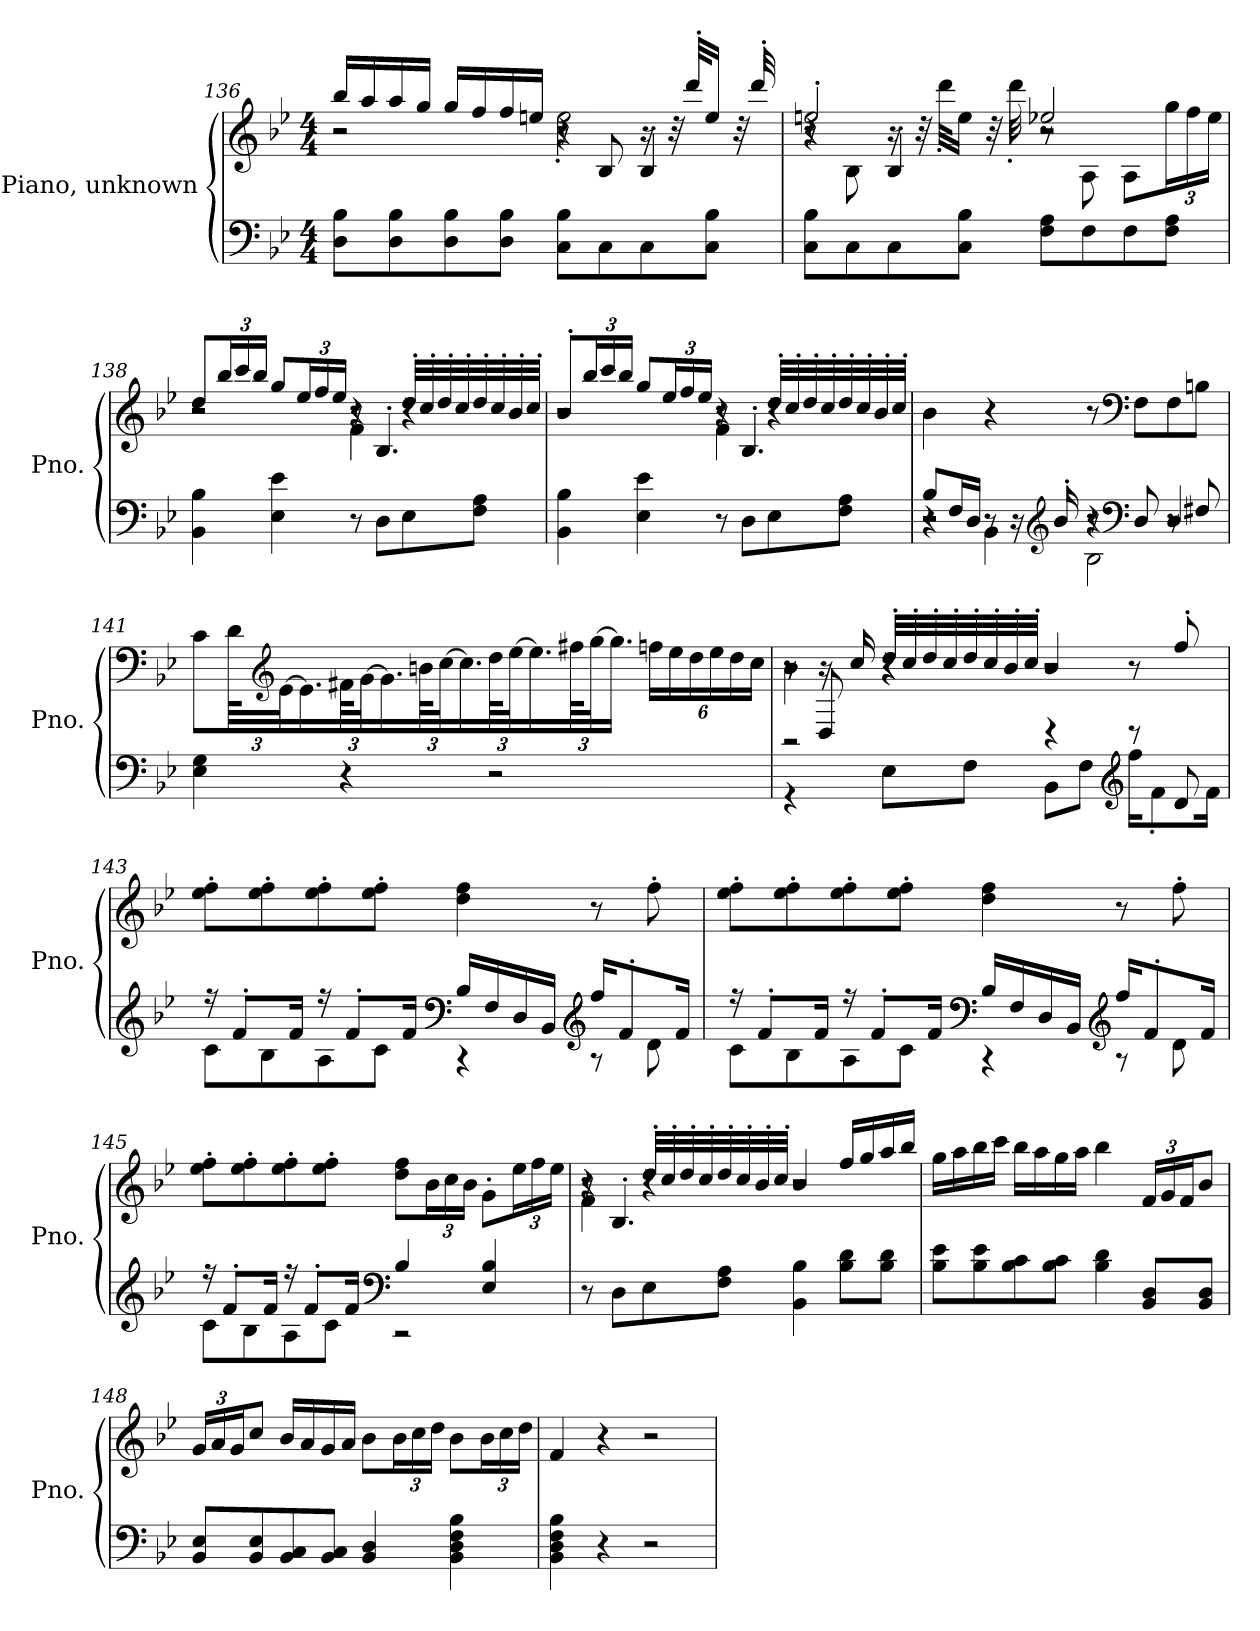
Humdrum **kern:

**kern	**kern
*part1	*part1
*staff2	*staff1
*I"Piano, unknown	*
*I'Pno.	*
!!LO:LB:g=z
*clefF4	*clefG2
*k[b-e-]	*k[b-e-]
*M4/4	*M4/4
=136	=136
*	*^
*	*	*^
8D\ 8B-\L	16bb-/LL	2r	2r
.	16aa/	.	.
8D\ 8B-\	16aa/	.	.
.	16gg/JJ	.	.
8D\ 8B-\	16gg/LL	.	.
.	16ff/	.	.
8D\ 8B-\J	16ff/	.	.
.	16een/JJ	.	.
8C\ 8B-\L	8r	2ee'\	4r
8C\	8B-/	.	.
8C\	16r	.	4B-'/
.	32r	.	.
.	32ddd'/KLL	.	.
8C\ 8B-\J	16ee/JJ	.	.
.	32r	.	.
.	32ddd'/	.	.
=137	=137	=137	=137
8C\ 8B-\L	2een'/	8r	4r
8C\	.	8B-\	.
8C\	.	16r	4B-'/
.	.	32r	.
.	.	32ddd'\KLL	.
8C\ 8B-\J	.	16ee\JJ	.
.	.	32r	.
.	.	32ddd'\	.
8F\ 8A\L	2ee-X/	8r	2r
8F\	.	8A\	.
8F\	.	8A\L	.
*	*	*Xbrackettup	*
8F\ 8A\J	.	24gg\L	.
.	.	24ff\	.
.	.	24ee-\JJ	.
!!LO:LB:g=z	!!	!!
=138	=138	=138	=138
4BB-\ 4B-\	8dd/L	2r	2r
.	24bb-/L	.	.
.	24ccc/	.	.
.	24bb-/JJ	.	.
4E-\ 4e-\	8gg/L	.	.
.	24ee-/L	.	.
.	24ff/	.	.
.	24ee-/JJ	.	.
8r	4r	4f\	8r
8D\L	.	.	4.B-'/
8E-\	32dd'/LLL	4r	.
.	32cc'/	.	.
.	32dd'/	.	.
.	32cc'/	.	.
8F\ 8A\J	32dd'/	.	.
.	32cc'/	.	.
.	32b-'/	.	.
.	32cc'/JJJ	.	.
=139	=139	=139	=139
4BB-\ 4B-\	8b-'/L	2r	2r
.	24bb-/L	.	.
.	24ccc/	.	.
.	24bb-/JJ	.	.
4E-\ 4e-\	8gg/L	.	.
.	24ee-/L	.	.
.	24ff/	.	.
.	24ee-/JJ	.	.
8r	4r	4f\	8r
8D\L	.	.	4.B-'/
8E-\	32dd'/LLL	4r	.
.	32cc'/	.	.
.	32dd'/	.	.
.	32cc'/	.	.
8F\ 8A\J	32dd'/	.	.
.	32cc'/	.	.
.	32b-'/	.	.
.	32cc'/JJJ	.	.
*	*v	*v	*v
!!LO:LB:g=z
=140	=140
*^	*
*	*^	*
8B-/L	4r	2r	4b-\
16F/L	.	.	.
16D/JJ	.	.	.
8r	4BB-\	.	4r
16r	.	.	.
*clefG2	*	*	*
16b-'/	.	.	.
8r	2B-\	4r	8r
*clefF4	*	*	*clefF4
8D/	.	.	8F\L
8r	.	4D/	8F\
8F#X/	.	.	8Bn\J
*v	*v	*v	*
=141	=141
4E-\ 4G\	8c\L
.	96d\KLL
*	*clefG2
.	[48e-\J
.	16.e-\]
4r	96f#X\KL
.	[48g\J
.	16.g\]
.	96bn\KL
.	[48cc\J
.	16.cc\]
2r	96dd\KL
.	[48ee-\J
.	16.ee-\]
.	96ff#X\KL
.	[48gg\J
.	16.gg\JJ]
.	24ffn\LL
.	24ee-\
.	24dd\
.	24ee-\
.	24dd\
.	24cc\JJ
!!LO:LB:g=z
=142	=142
*^	*^
*	*	*	*^
2r	4r	8r	4b-\	8r
.	.	16r	.	8D/
.	.	16cc/	.	.
.	8E-\L	32dd'/LLL	4r	4r
.	.	32cc'/	.	.
.	.	32dd'/	.	.
.	.	32cc'/	.	.
.	8F\J	32dd'/	.	.
.	.	32cc'/	.	.
.	.	32b-'/	.	.
.	.	32cc'/JJJ	.	.
4r	8BB-\L	4b-/	2r	2r
.	8F\J	.	.	.
*clefG2	*	*	*	*
8r	16ff\KL	8r	.	.
.	8f'\	.	.	.
8d/	.	8ff'/	.	.
.	16f\Jk	.	.	.
*	*	*v	*v	*v
=143	=143	=143
16r	8c\L	8ee-\' 8ff\'L
8f'/L	.	.
.	8B-\	8ee-\' 8ff\'
16f/Jk	.	.
16r	8A\	8ee-\' 8ff\'
8f'/L	.	.
.	8c\J	8ee-\' 8ff\'J
16f/Jk	.	.
*clefF4	*	*
16B-/LL	4r	4dd\ 4ff\
16F/	.	.
16D/	.	.
16BB-/JJ	.	.
*clefG2	*	*
16ff/KL	8r	8r
8f'/	.	.
.	8d\	8ff'\
16f/Jk	.	.
!!LO:LB:g=z
=144	=144	=144
16r	8c\L	8ee-\' 8ff\'L
8f'/L	.	.
.	8B-\	8ee-\' 8ff\'
16f/Jk	.	.
16r	8A\	8ee-\' 8ff\'
8f'/L	.	.
.	8c\J	8ee-\' 8ff\'J
16f/Jk	.	.
*clefF4	*	*
16B-/LL	4r	4dd\ 4ff\
16F/	.	.
16D/	.	.
16BB-/JJ	.	.
*clefG2	*	*
16ff/KL	8r	8r
8f'/	.	.
.	8d\	8ff'\
16f/Jk	.	.
=145	=145	=145
16r	8c\L	8ee-\' 8ff\'L
8f'/L	.	.
.	8B-\	8ee-\' 8ff\'
16f/Jk	.	.
16r	8A\	8ee-\' 8ff\'
8f'/L	.	.
.	8c\J	8ee-\' 8ff\'J
16f/Jk	.	.
*clefF4	*	*
4B-/	2r	8dd\ 8ff\L
.	.	24b-\L
.	.	24cc\
.	.	24b-\JJ
4E-/ 4B-/	.	8g'\L
.	.	24ee-\L
.	.	24ff\
.	.	24ee-\JJ
*v	*v	*
!!LO:PB:g=z
=146	=146
*	*^
*	*	*^
8r	4r	4f\	8r
8D\L	.	.	4.B-'/
8E-\	32dd'/LLL	4r	.
.	32cc'/	.	.
.	32dd'/	.	.
.	32cc'/	.	.
8F\ 8A\J	32dd'/	.	.
.	32cc'/	.	.
.	32b-'/	.	.
.	32cc'/JJJ	.	.
4BB-\ 4B-\	4b-/	2r	2r
8B-\ 8d\L	16ff/LL	.	.
.	16gg/	.	.
8B-\ 8d\J	16aa/	.	.
.	16bb-/JJ	.	.
*	*v	*v	*v
=147	=147
8B-\ 8e-\L	16gg\LL
.	16aa\
8B-\ 8e-\	16bb-\
.	16ccc\JJ
8B-\ 8c\	16bb-\LL
.	16aa\
8B-\ 8c\J	16gg\
.	16aa\JJ
4B-\ 4d\	4bb-\
8BB-/ 8D/L	24f/LL
.	24g/
.	24f/J
8BB-/ 8D/J	8b-/J
!!LO:LB:g=z
=148	=148
8BB-/ 8E-/L	24g/LL
.	24a/
.	24g/J
8BB-/ 8E-/	8cc/J
8BB-/ 8C/	16b-/LL
.	16a/
8BB-/ 8C/J	16g/
.	16a/JJ
4BB-/ 4D/	8b-\L
.	24b-\L
.	24cc\
.	24dd\JJ
4BB-\ 4D\ 4F\ 4B-\	8b-\L
.	24b-\L
.	24cc\
.	24dd\JJ
=149	=149
4BB-\ 4D\ 4F\ 4B-\	4f/
4r	4r
2r	2r
=	=
*-	*-
